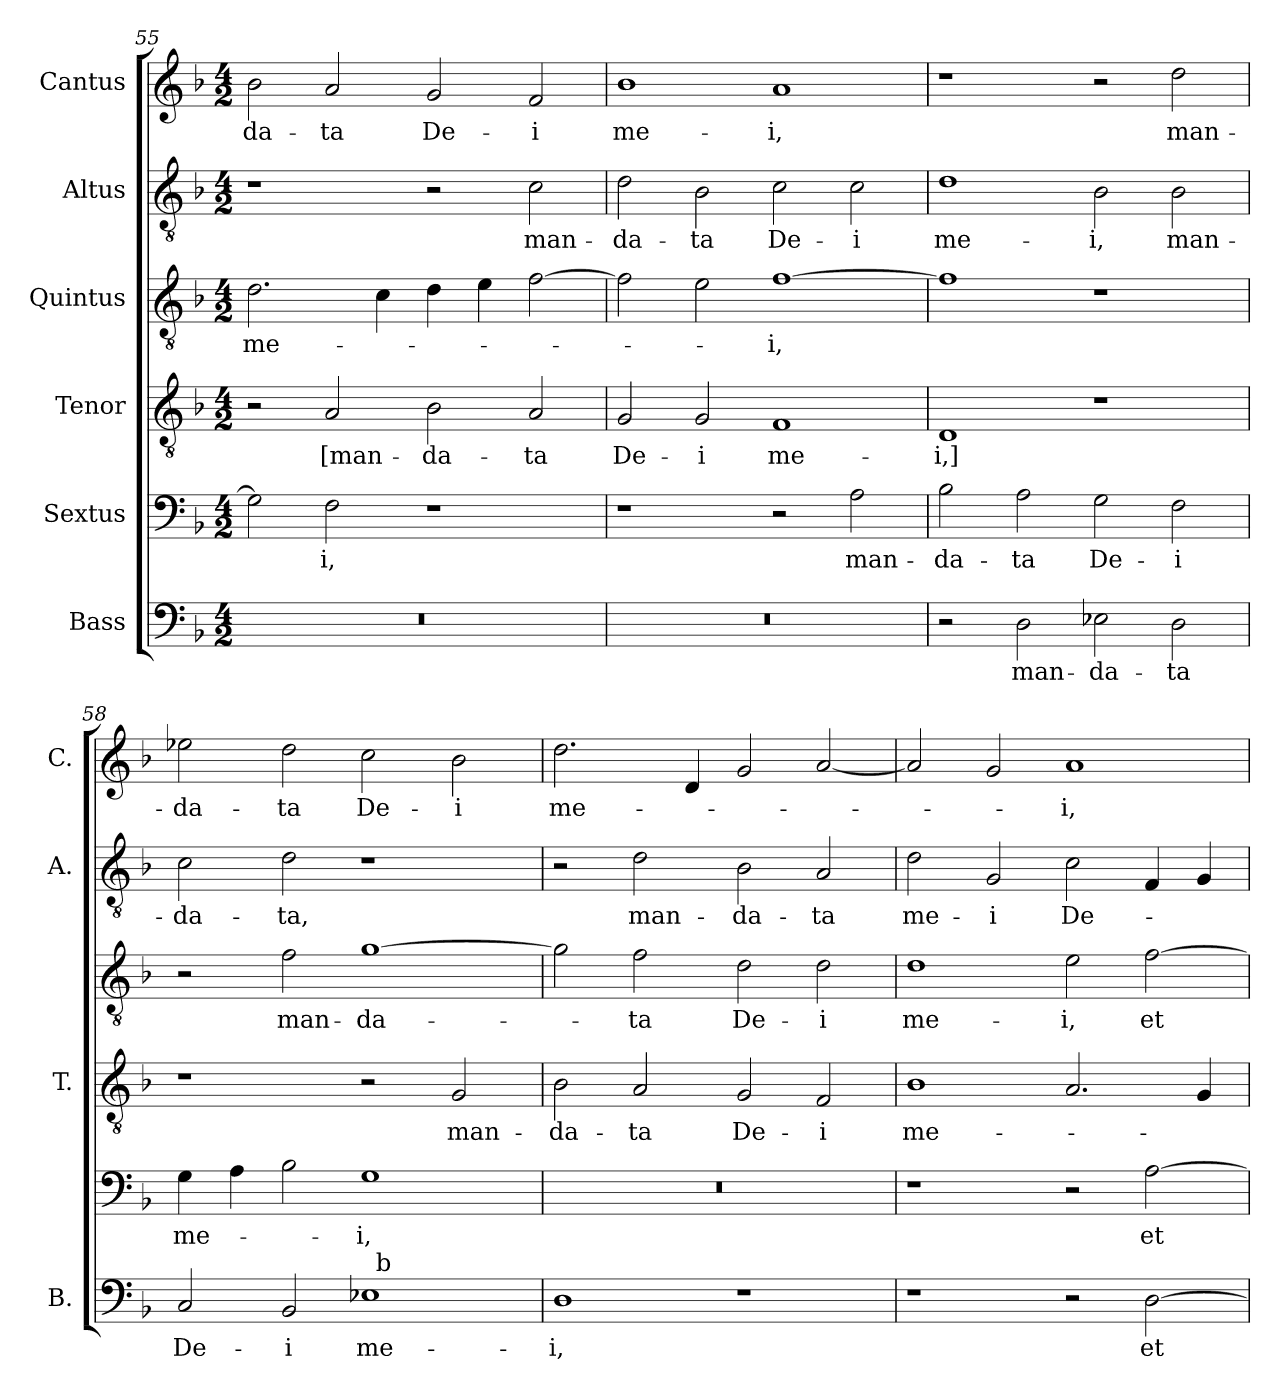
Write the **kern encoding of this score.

**kern	**text	**kern	**text	**kern	**text	**kern	**text	**kern	**text	**kern	**text
*part6	*part6	*part5	*part5	*part4	*part4	*part3	*part3	*part2	*part2	*part1	*part1
*staff6	*staff6	*staff5	*staff5	*staff4	*staff4	*staff3	*staff3	*staff2	*staff2	*staff1	*staff1
*I"Bass	*	*I"Sextus	*	*I"Tenor	*	*I"Quintus	*	*I"Altus	*	*I"Cantus	*
*I'B.	*	*	*	*I'T.	*	*	*	*I'A.	*	*I'C.	*
*clefF4	*	*clefF4	*	*clefGv2	*	*clefGv2	*	*clefGv2	*	*clefG2	*
*	*	*	*	*ITrd7c12	*	*ITrd7c12	*	*ITrd7c12	*	*	*
*k[b-]	*	*k[b-]	*	*k[b-]	*	*k[b-]	*	*k[b-]	*	*k[b-]	*
*d:	*	*d:	*	*d:	*	*d:	*	*d:	*	*d:	*
*M4/2	*	*M4/2	*	*M4/2	*	*M4/2	*	*M4/2	*	*M4/2	*
=55	=55	=55	=55	=55	=55	=55	=55	=55	=55	=55	=55
!LO:N:vis=1	!	!	!	!	!	!	!LO:LY:b	!	!	!	!LO:LY:b
0r	.	2G\]	.	2r	.	2.D\	me-	1r	.	2b-\	-da-
!	!	!	!LO:LY:b	!	!LO:LY:b	!	!	!	!	!	!LO:LY:b
.	.	2F\	-i,	2AA/	[man-	.	.	.	.	2a/	-ta
.	.	.	.	.	.	4C\	.	.	.	.	.
!	!	!	!	!	!LO:LY:b	!	!	!	!	!	!LO:LY:b
.	.	1r	.	2BB-\	-da-	4D\	.	2r	.	2g/	De-
.	.	.	.	.	.	4E\	.	.	.	.	.
!	!	!	!	!	!LO:LY:b	!	!	!	!LO:LY:b	!	!LO:LY:b
.	.	.	.	2AA/	-ta	[>2F\	.	2C\	man-	2f/	-i
=56	=56	=56	=56	=56	=56	=56	=56	=56	=56	=56	=56
!LO:N:vis=1	!	!	!	!	!LO:LY:b	!	!	!	!LO:LY:b	!	!LO:LY:b
0r	.	1r	.	2GG/	De-	2F\]	.	2D\	-da-	1b-	me-
!	!	!	!	!	!LO:LY:b	!	!	!	!LO:LY:b	!	!
.	.	.	.	2GG/	-i	2E\	.	2BB-\	-ta	.	.
!	!	!	!	!	!LO:LY:b	!	!LO:LY:b	!	!LO:LY:b	!	!LO:LY:b
.	.	2r	.	1FF	me-	[>1F	-i,	2C\	De-	1a	-i,
!	!	!	!LO:LY:b	!	!	!	!	!	!LO:LY:b	!	!
.	.	2A\	man-	.	.	.	.	2C\	-i	.	.
!!LO:LB:g=z
=57	=57	=57	=57	=57	=57	=57	=57	=57	=57	=57	=57
!	!	!	!LO:LY:b	!	!LO:LY:b	!	!	!	!LO:LY:b	!	!
2r	.	2B-\	-da-	1DD	-i,]	1F]	.	1D	me-	1r	.
!	!LO:LY:b	!	!LO:LY:b	!	!	!	!	!	!	!	!
2D\	man-	2A\	-ta	.	.	.	.	.	.	.	.
!	!LO:LY:b	!	!LO:LY:b	!	!	!	!	!	!LO:LY:b	!	!
2E-X\	-da-	2G\	De-	1r	.	1r	.	2BB-\	-i,	2r	.
!	!LO:LY:b	!	!LO:LY:b	!	!	!	!	!	!LO:LY:b	!	!LO:LY:b
2D\	-ta	2F\	-i	.	.	.	.	2BB-\	man-	2dd\	man-
=58	=58	=58	=58	=58	=58	=58	=58	=58	=58	=58	=58
!	!LO:LY:b	!	!LO:LY:b	!	!	!	!	!	!LO:LY:b	!	!LO:LY:b
*^	*	*	*	*	*	*	*	*	*	*	*
2C/	1ryy	De-	4G\	me-	1r	.	2r	.	2C\	-da-	2ee-X\	-da-
.	.	.	4A\	.	.	.	.	.	.	.	.	.
!	!	!LO:LY:b	!	!	!	!	!	!LO:LY:b	!	!LO:LY:b	!	!LO:LY:b
2BB-/	.	-i	2B-\	.	.	.	2F\	man-	2D\	-ta,	2dd\	-ta
!	!	!LO:LY:b	!	!LO:LY:b	!	!	!	!LO:LY:b	!	!	!	!LO:LY:b
1E-	32ryy	me-	1G	-i,	2r	.	[>1G	-da-	1r	.	2cc\	De-
!	!LO:TX:a:t=b	!	!	!	!	!	!	!	!	!	!	!
.	2ryy	.	.	.	.	.	.	.	.	.	.	.
!	!	!	!	!	!	!LO:LY:b	!	!	!	!	!	!LO:LY:b
.	.	.	.	.	2GG/	man-	.	.	.	.	2b-\	-i
.	4...ryy	.	.	.	.	.	.	.	.	.	.	.
=59	=59	=59	=59	=59	=59	=59	=59	=59	=59	=59	=59	=59
!	!	!LO:LY:b	!LO:N:vis=1	!	!	!LO:LY:b	!	!	!	!	!	!LO:LY:b
*v	*v	*	*	*	*	*	*	*	*	*	*	*
1D	-i,	0r	.	2BB-\	-da-	2G\]	.	2r	.	2.dd\	me-
!	!	!	!	!	!LO:LY:b	!	!LO:LY:b	!	!LO:LY:b	!	!
.	.	.	.	2AA/	-ta	2F\	-ta	2D\	man-	.	.
.	.	.	.	.	.	.	.	.	.	4d/	.
!	!	!	!	!	!LO:LY:b	!	!LO:LY:b	!	!LO:LY:b	!	!
1r	.	.	.	2GG/	De-	2D\	De-	2BB-\	-da-	2g/	.
!	!	!	!	!	!LO:LY:b	!	!LO:LY:b	!	!LO:LY:b	!	!
.	.	.	.	2FF/	-i	2D\	-i	2AA/	-ta	[<2a/	.
=60	=60	=60	=60	=60	=60	=60	=60	=60	=60	=60	=60
!	!	!	!	!	!LO:LY:b	!	!LO:LY:b	!	!LO:LY:b	!	!
1r	.	1r	.	1BB-	me-	1D	me-	2D\	me-	2a/]	.
!	!	!	!	!	!	!	!	!	!LO:LY:b	!	!
.	.	.	.	.	.	.	.	2GG/	-i	2g/	.
!	!	!	!	!	!	!	!LO:LY:b	!	!LO:LY:b	!	!LO:LY:b
2r	.	2r	.	2.AA/	.	2E\	-i,	2C\	De-	1a	-i,
!	!LO:LY:b	!	!LO:LY:b	!	!	!	!LO:LY:b	!	!	!	!
[>2D\	et	[>2A\	et	.	.	[>2F\	et	4FF/	.	.	.
.	.	.	.	4GG/	.	.	.	4GG/	.	.	.
=	=	=	=	=	=	=	=	=	=	=	=
*-	*-	*-	*-	*-	*-	*-	*-	*-	*-	*-	*-
